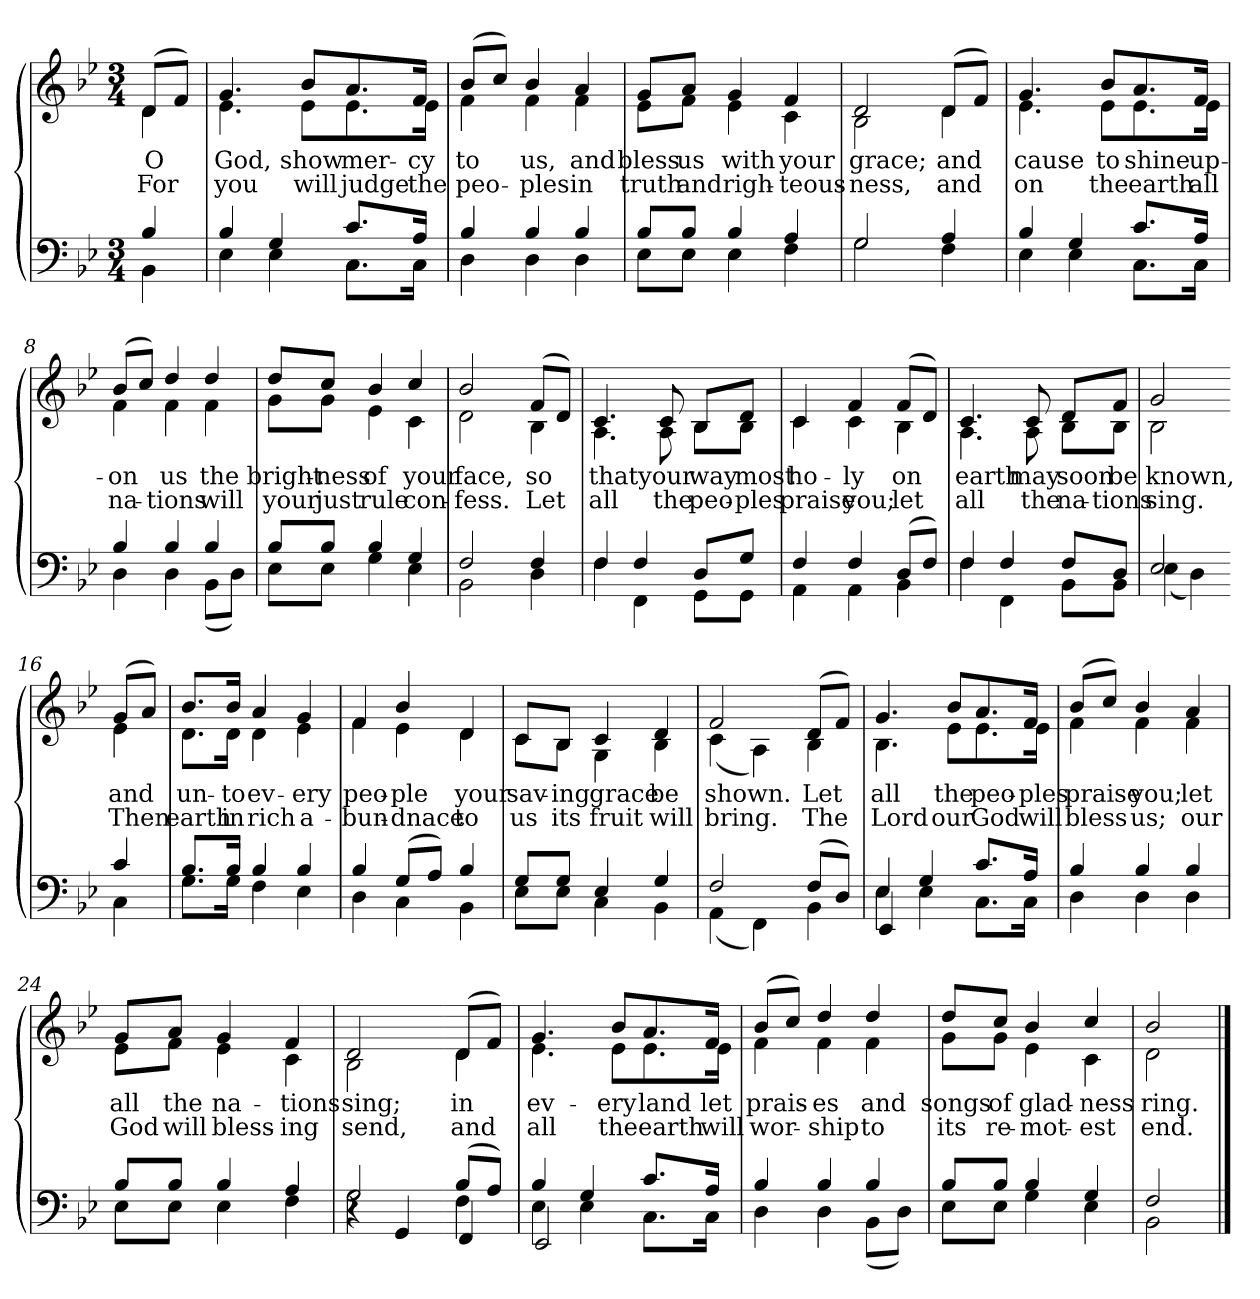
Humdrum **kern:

**kern	**kern	**text	**text
*part2	*part1	*part1	*part1
*staff2	*staff1	*staff1	*staff1
*clefF4	*clefG2	*	*
*k[b-e-]	*k[b-e-]	*	*
*M3/4	*M3/4	*	*
=1	=1	=1	=1
*^	*	*	*
!	!	!LO:TX:b:i:t=Verse	!	!
!	!	!	!LO:LY:b	!LO:LY:b
*	*	*^	*	*
4B-/	4BB-\	(>8d/L	4d\	O	For
.	.	8f/J)	.	.	.
=2	=2	=2	=2	=2	=2
!	!	!	!	!LO:LY:b	!LO:LY:b
4B-/	4E-\	4.g/	4.e-\	God,	you
4G/	4E-\	.	.	.	.
!	!	!	!	!LO:LY:b	!LO:LY:b
.	.	8b-/L	8e-\L	show	will
!	!	!	!	!LO:LY:b	!LO:LY:b
8.c/L	8.C\L	8.a/	8.e-\	mer-	judge
!	!	!	!	!LO:LY:b	!LO:LY:b
16A/Jk	16C\Jk	16f/Jk	16e-\Jk	-cy	the
=3	=3	=3	=3	=3	=3
!	!	!	!	!LO:LY:b	!LO:LY:b
4B-/	4D\	(>8b-/L	4f\	to	peo-
.	.	8cc/J)	.	.	.
!	!	!	!	!LO:LY:b	!LO:LY:b
4B-/	4D\	4b-/	4f\	us,	-ples
!	!	!	!	!LO:LY:b	!LO:LY:b
4B-/	4D\	4a/	4f\	and	in
=4	=4	=4	=4	=4	=4
!	!	!	!	!LO:LY:b	!LO:LY:b
8B-/L	8E-\L	8g/L	8e-\L	bless	truth
!	!	!	!	!LO:LY:b	!LO:LY:b
8B-/J	8E-\J	8a/J	8f\J	us	and
!	!	!	!	!LO:LY:b	!LO:LY:b
4B-/	4E-\	4g/	4e-\	with	righ-
!	!	!	!	!LO:LY:b	!LO:LY:b
4A/	4F\	4f/	4c\	your	-teous-
=5	=5	=5	=5	=5	=5
!	!	!	!	!LO:LY:b	!LO:LY:b
2G/	2G\	2d/	2B-\	grace;	-ness,
!!LO:LB:g=z	!!
=6-	=6-	=6-	=6-	=6-	=6-
!	!	!	!	!LO:LY:b	!LO:LY:b
4A/	4F\	(>8d/L	4d\	and	and
.	.	8f/J)	.	.	.
=7	=7	=7	=7	=7	=7
!	!	!	!	!LO:LY:b	!LO:LY:b
4B-/	4E-\	4.g/	4.e-\	cause	on
4G/	4E-\	.	.	.	.
!	!	!	!	!LO:LY:b	!LO:LY:b
.	.	8b-/L	8e-\L	to	the
!	!	!	!	!LO:LY:b	!LO:LY:b
8.c/L	8.C\L	8.a/	8.e-\	shine	earth
!	!	!	!	!LO:LY:b	!LO:LY:b
16A/Jk	16C\Jk	16f/Jk	16e-\Jk	up-	all
=8	=8	=8	=8	=8	=8
!	!	!	!	!LO:LY:b	!LO:LY:b
4B-/	4D\	(>8b-/L	4f\	-on	na-
.	.	8cc/J)	.	.	.
!	!	!	!	!LO:LY:b	!LO:LY:b
4B-/	4D\	4dd/	4f\	us	-tions
!	!	!	!	!LO:LY:b	!LO:LY:b
4B-/	(<8BB-\L	4dd/	4f\	the	will
.	8D\J)	.	.	.	.
=9	=9	=9	=9	=9	=9
!	!	!	!	!LO:LY:b	!LO:LY:b
8B-/L	8E-\L	8dd/L	8g\L	bright-	your
!	!	!	!	!LO:LY:b	!LO:LY:b
8B-/J	8E-\J	8cc/J	8g\J	-ness	just
!	!	!	!	!LO:LY:b	!LO:LY:b
4B-/	4G\	4b-/	4e-\	of	rule
!	!	!	!	!LO:LY:b	!LO:LY:b
4G/	4E-\	4cc/	4c\	your	con-
=10	=10	=10	=10	=10	=10
!	!	!	!	!LO:LY:b	!LO:LY:b
2F/	2BB-\	2b-/	2d\	face,	-fess.
!!LO:LB:g=z	!!
=11-	=11-	=11-	=11-	=11-	=11-
!	!	!	!	!LO:LY:b	!LO:LY:b
4F/	4D\	(>8f/L	4B-\	so	Let
.	.	8d/J)	.	.	.
=12	=12	=12	=12	=12	=12
!	!	!	!	!LO:LY:b	!LO:LY:b
4F/	4F\	4.c/	4.A\	that	all
4F/	4FF\	.	.	.	.
!	!	!	!	!LO:LY:b	!LO:LY:b
.	.	8c/	8A\	your	the
!	!	!	!	!LO:LY:b	!LO:LY:b
8D/L	8GG\L	8B-/L	8B-\L	way	peo-
!	!	!	!	!LO:LY:b	!LO:LY:b
8G/J	8GG\J	8d/J	8B-\J	most	-ples
=13	=13	=13	=13	=13	=13
!	!	!	!	!LO:LY:b	!LO:LY:b
4F/	4AA\	4c/	4c\	ho-	praise
!	!	!	!	!LO:LY:b	!LO:LY:b
4F/	4AA\	4f/	4c\	-ly	you;
!	!	!	!	!LO:LY:b	!LO:LY:b
(>8D/L	4BB-\	(>8f/L	4B-\	on	let
8F/J)	.	8d/J)	.	.	.
=14	=14	=14	=14	=14	=14
!	!	!	!	!LO:LY:b	!LO:LY:b
4F/	4F\	4.c/	4.A\	earth	all
4F/	4FF\	.	.	.	.
!	!	!	!	!LO:LY:b	!LO:LY:b
.	.	8c/	8A\	may	the
!	!	!	!	!LO:LY:b	!LO:LY:b
8F/L	8BB-\L	8d/L	8B-\L	soon	na-
!	!	!	!	!LO:LY:b	!LO:LY:b
8D/J	8BB-\J	8f/J	8B-\J	be	-tions
=15	=15	=15	=15	=15	=15
!	!	!	!	!LO:LY:b	!LO:LY:b
2E-/	(<4E-\	2g/	2B-\	known,	sing.
.	4D\)	.	.	.	.
!!LO:LB:g=z	!!
=16-	=16-	=16-	=16-	=16-	=16-
!	!	!	!	!LO:LY:b	!LO:LY:b
4c/	4C\	(>8g/L	4e-\	and	Then
.	.	8a/J)	.	.	.
=17	=17	=17	=17	=17	=17
!	!	!	!	!LO:LY:b	!LO:LY:b
8.B-/L	8.G\L	8.b-/L	8.d\L	un-	earth
!	!	!	!	!LO:LY:b	!LO:LY:b
16B-/Jk	16G\Jk	16b-/Jk	16d\Jk	-to	in
!	!	!	!	!LO:LY:b	!LO:LY:b
4B-/	4F\	4a/	4d\	ev-	rich
!	!	!	!	!LO:LY:b	!LO:LY:b
4B-/	4E-\	4g/	4e-\	-ery	a-
=18	=18	=18	=18	=18	=18
!	!	!	!	!LO:LY:b	!LO:LY:b
4B-/	4D\	4f/	4f\	peo-	-bun-
!	!	!	!	!LO:LY:b	!LO:LY:b
(>8G/L	4C\	4b-/	4e-\	-ple	-dnace
8A/J)	.	.	.	.	.
!	!	!	!	!LO:LY:b	!LO:LY:b
4B-/	4BB-\	4d/	4d\	your	to
=19	=19	=19	=19	=19	=19
!	!	!	!	!LO:LY:b	!LO:LY:b
8G/L	8E-\L	8c/L	8c\L	sav-	us
!	!	!	!	!LO:LY:b	!LO:LY:b
8G/J	8E-\J	8B-/J	8B-\J	-ing	its
!	!	!	!	!LO:LY:b	!LO:LY:b
4E-/	4C\	4c/	4G\	grace	fruit
!	!	!	!	!LO:LY:b	!LO:LY:b
4G/	4BB-\	4d/	4B-\	be	will
=20	=20	=20	=20	=20	=20
!	!	!	!	!LO:LY:b	!LO:LY:b
2F/	(<4AA\	2f/	(<4c\	shown.	bring.
.	4FF\)	.	4A\)	.	.
!!LO:LB:g=z	!!
=21-	=21-	=21-	=21-	=21-	=21-
!	!	!	!	!LO:LY:b	!LO:LY:b
(>8F/L	4BB-\	(>8d/L	4B-\	Let	The
8D/J)	.	8f/J)	.	.	.
=22	=22	=22	=22	=22	=22
*	*^	*	*	*	*
!	!	!	!	!	!LO:LY:b	!LO:LY:b
4E-/	4E-\	4EE-!/	4.g/	4.B-\	all	Lord
4G/	4E-\	2ryy	.	.	.	.
!	!	!	!	!	!LO:LY:b	!LO:LY:b
.	.	.	8b-/L	8e-\L	the	our
!	!	!	!	!	!LO:LY:b	!LO:LY:b
8.c/L	8.C\L	.	8.a/	8.e-\	peo-	God
!	!	!	!	!	!LO:LY:b	!LO:LY:b
16A/Jk	16C\Jk	.	16f/Jk	16e-\Jk	-ples	will
*	*v	*v	*	*	*	*
=23	=23	=23	=23	=23	=23
!	!	!	!	!LO:LY:b	!LO:LY:b
4B-/	4D\	(>8b-/L	4f\	praise	bless
.	.	8cc/J)	.	.	.
!	!	!	!	!LO:LY:b	!LO:LY:b
4B-/	4D\	4b-/	4f\	you;	us;
!	!	!	!	!LO:LY:b	!LO:LY:b
4B-/	4D\	4a/	4f\	let	our
=24	=24	=24	=24	=24	=24
!	!	!	!	!LO:LY:b	!LO:LY:b
8B-/L	8E-\L	8g/L	8e-\L	all	God
!	!	!	!	!LO:LY:b	!LO:LY:b
8B-/J	8E-\J	8a/J	8f\J	the	will
!	!	!	!	!LO:LY:b	!LO:LY:b
4B-/	4E-\	4g/	4e-\	na-	bless-
!	!	!	!	!LO:LY:b	!LO:LY:b
4A/	4F\	4f/	4c\	-tions	-ing
=25	=25	=25	=25	=25	=25
*	*^	*	*	*	*
!	!	!	!	!	!LO:LY:b	!LO:LY:b
2G/	2G\	4r	2d/	2B-\	sing;	send,
.	.	4GG!/	.	.	.	.
!!LO:LB:g=z	!!
=26-	=26-	=26-	=26-	=26-	=26-	=26-
!	!	!	!	!	!LO:LY:b	!LO:LY:b
(>8B-/L	4F\	4FF!/	(>8d/L	4d\	in	and
8A/J)	.	.	8f/J)	.	.	.
=27	=27	=27	=27	=27	=27	=27
!	!	!	!	!	!LO:LY:b	!LO:LY:b
4B-/	4E-\	2EE-!/	4.g/	4.e-\	ev-	all
4G/	4E-\	.	.	.	.	.
!	!	!	!	!	!LO:LY:b	!LO:LY:b
.	.	.	8b-/L	8e-\L	-ery	the
!	!	!	!	!	!LO:LY:b	!LO:LY:b
8.c/L	8.C\L	4ryy	8.a/	8.e-\	land	earth
!	!	!	!	!	!LO:LY:b	!LO:LY:b
16A/Jk	16C\Jk	.	16f/Jk	16e-\Jk	let	will
*	*v	*v	*	*	*	*
=28	=28	=28	=28	=28	=28
!	!	!	!	!LO:LY:b	!LO:LY:b
4B-/	4D\	(>8b-/L	4f\	prais-	wor-
.	.	8cc/J)	.	.	.
!	!	!	!	!LO:LY:b	!LO:LY:b
4B-/	4D\	4dd/	4f\	-es	-ship
!	!	!	!	!LO:LY:b	!LO:LY:b
4B-/	(<8BB-\L	4dd/	4f\	and	to
.	8D\J)	.	.	.	.
=29	=29	=29	=29	=29	=29
!	!	!	!	!LO:LY:b	!LO:LY:b
8B-/L	8E-\L	8dd/L	8g\L	songs	its
!	!	!	!	!LO:LY:b	!LO:LY:b
8B-/J	8E-\J	8cc/J	8g\J	of	re-
!	!	!	!	!LO:LY:b	!LO:LY:b
4B-/	4G\	4b-/	4e-\	glad-	-mot-
!	!	!	!	!LO:LY:b	!LO:LY:b
4G/	4E-\	4cc/	4c\	-ness	-est
=30	=30	=30	=30	=30	=30
!	!	!	!	!LO:LY:b	!LO:LY:b
2F/	2BB-\	2b-/	2d\	ring.	end.
*v	*v	*	*	*	*
*	*v	*v	*	*
==	==	==	==
*-	*-	*-	*-
